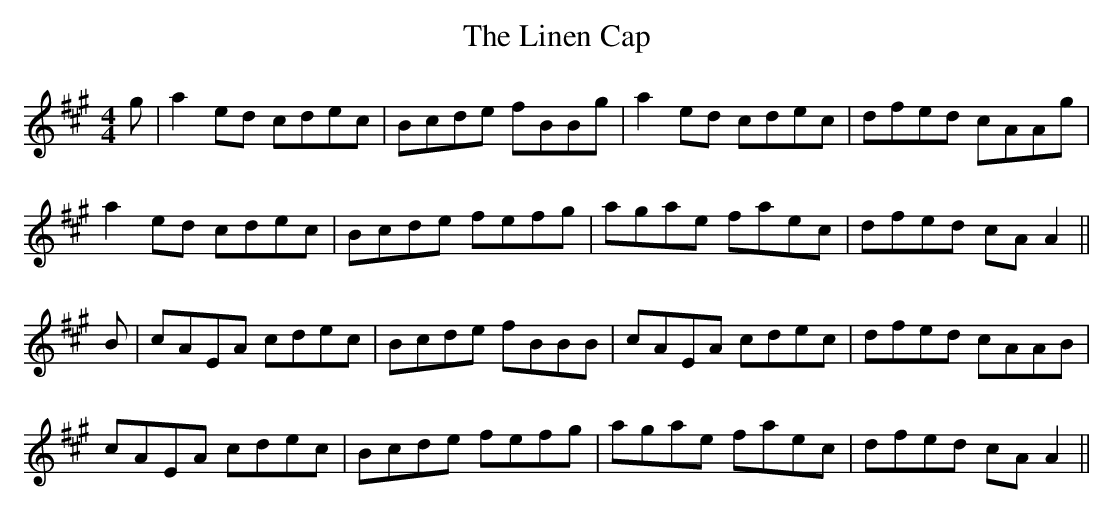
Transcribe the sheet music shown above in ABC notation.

X:1
T:Linen Cap, The
M:4/4
L:1/8
K:A
g | a2 ed cdec | Bcde fBBg | a2 ed cdec | dfed cAAg |
a2 ed cdec | Bcde fefg | agae faec | dfed cA A2 ||
B | cAEA cdec | Bcde fBBB | cAEA cdec | dfed cAAB |
cAEA cdec |Bcde fefg | agae faec | dfed cA A2 ||
